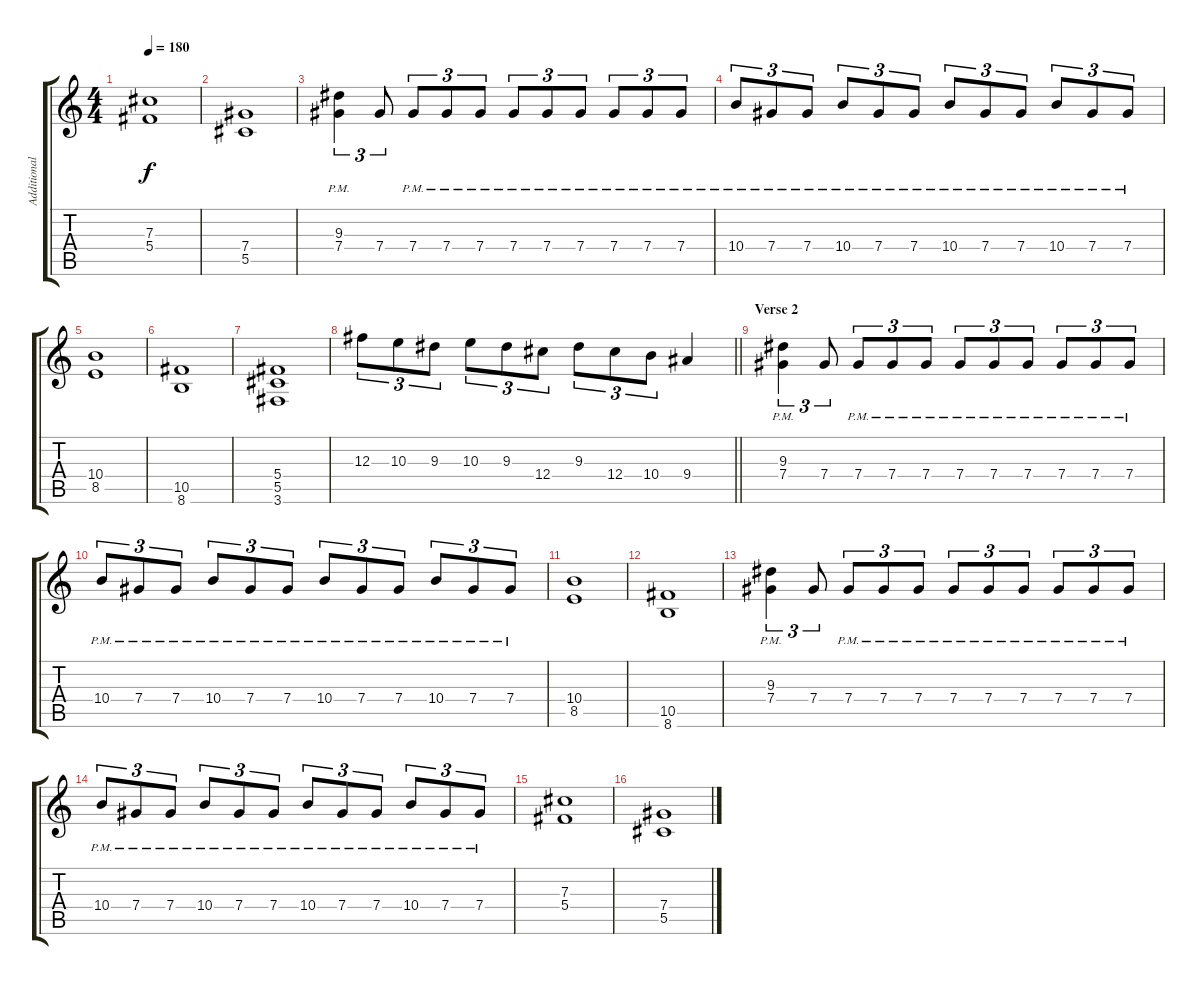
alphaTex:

\track ("Additional Guitar" "Additional") {instrument overdrivenguitar}
\staff {score tabs}
\tuning (Eb4 Bb3 Gb3 Db3 Ab2 Eb2) {hide}
\ts (4 4)
\tempo 180
\clef g2
\ks c
(7.3 5.4).1{dy f} |
(7.4 5.5).1 |
(9.3{pm} 7.4{pm}).4{tu (3 2)} 7.4.8{tu (3 2)} 7.4{pm}.8{tu (3 2)} 7.4{pm}.8{tu (3 2)} 7.4{pm}.8{tu (3 2)} 7.4{pm}.8{tu (3 2)} 7.4{pm}.8{tu (3 2)} 7.4{pm}.8{tu (3 2)} 7.4{pm}.8{tu (3 2)} 7.4{pm}.8{tu (3 2)} 7.4{pm}.8{tu (3 2)} |
10.4{pm}.8{tu (3 2)} 7.4{pm}.8{tu (3 2)} 7.4{pm}.8{tu (3 2)} 10.4{pm}.8{tu (3 2)} 7.4{pm}.8{tu (3 2)} 7.4{pm}.8{tu (3 2)} 10.4{pm}.8{tu (3 2)} 7.4{pm}.8{tu (3 2)} 7.4{pm}.8{tu (3 2)} 10.4{pm}.8{tu (3 2)} 7.4{pm}.8{tu (3 2)} 7.4{pm}.8{tu (3 2)} |
(10.4 8.5).1 |
(10.5 8.6).1 |
(5.4 5.5 3.6).1 |
\barLineRight lightlight
12.3.8{tu (3 2)} 10.3.8{tu (3 2)} 9.3.8{tu (3 2)} 10.3.8{tu (3 2)} 9.3.8{tu (3 2)} 12.4.8{tu (3 2)} 9.3.8{tu (3 2)} 12.4.8{tu (3 2)} 10.4.8{tu (3 2)} 9.4.4 |
\section ("" "Verse 2")
(9.3{pm} 7.4{pm}).4{tu (3 2)} 7.4.8{tu (3 2)} 7.4{pm}.8{tu (3 2)} 7.4{pm}.8{tu (3 2)} 7.4{pm}.8{tu (3 2)} 7.4{pm}.8{tu (3 2)} 7.4{pm}.8{tu (3 2)} 7.4{pm}.8{tu (3 2)} 7.4{pm}.8{tu (3 2)} 7.4{pm}.8{tu (3 2)} 7.4{pm}.8{tu (3 2)} |
10.4{pm}.8{tu (3 2)} 7.4{pm}.8{tu (3 2)} 7.4{pm}.8{tu (3 2)} 10.4{pm}.8{tu (3 2)} 7.4{pm}.8{tu (3 2)} 7.4{pm}.8{tu (3 2)} 10.4{pm}.8{tu (3 2)} 7.4{pm}.8{tu (3 2)} 7.4{pm}.8{tu (3 2)} 10.4{pm}.8{tu (3 2)} 7.4{pm}.8{tu (3 2)} 7.4{pm}.8{tu (3 2)} |
(10.4 8.5).1 |
(10.5 8.6).1 |
(9.3{pm} 7.4{pm}).4{tu (3 2)} 7.4.8{tu (3 2)} 7.4{pm}.8{tu (3 2)} 7.4{pm}.8{tu (3 2)} 7.4{pm}.8{tu (3 2)} 7.4{pm}.8{tu (3 2)} 7.4{pm}.8{tu (3 2)} 7.4{pm}.8{tu (3 2)} 7.4{pm}.8{tu (3 2)} 7.4{pm}.8{tu (3 2)} 7.4{pm}.8{tu (3 2)} |
10.4{pm}.8{tu (3 2)} 7.4{pm}.8{tu (3 2)} 7.4{pm}.8{tu (3 2)} 10.4{pm}.8{tu (3 2)} 7.4{pm}.8{tu (3 2)} 7.4{pm}.8{tu (3 2)} 10.4{pm}.8{tu (3 2)} 7.4{pm}.8{tu (3 2)} 7.4{pm}.8{tu (3 2)} 10.4{pm}.8{tu (3 2)} 7.4{pm}.8{tu (3 2)} 7.4{pm}.8{tu (3 2)} |
(7.3 5.4).1 |
(7.4 5.5).1
